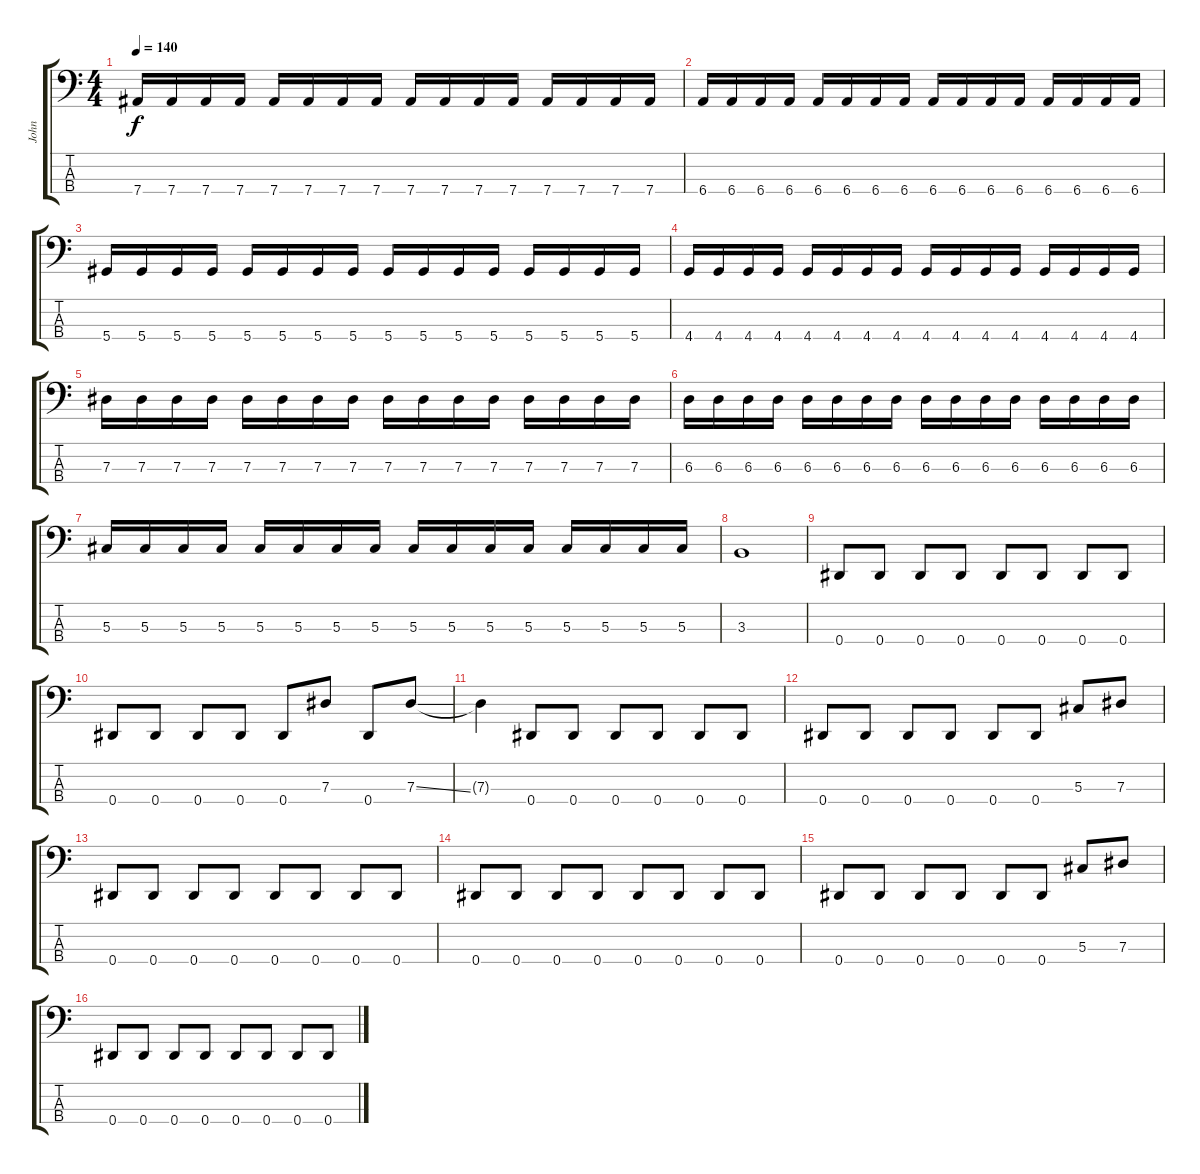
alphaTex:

\track ("John" "John") {instrument electricbassfinger}
\staff {score tabs}
\tuning (Gb2 Db2 Ab1 Eb1) {hide}
\ts (4 4)
\tempo 140
\clef f4
\ks c
7.4.16{dy f} 7.4.16 7.4.16 7.4.16 7.4.16 7.4.16 7.4.16 7.4.16 7.4.16 7.4.16 7.4.16 7.4.16 7.4.16 7.4.16 7.4.16 7.4.16 |
6.4.16 6.4.16 6.4.16 6.4.16 6.4.16 6.4.16 6.4.16 6.4.16 6.4.16 6.4.16 6.4.16 6.4.16 6.4.16 6.4.16 6.4.16 6.4.16 |
5.4.16 5.4.16 5.4.16 5.4.16 5.4.16 5.4.16 5.4.16 5.4.16 5.4.16 5.4.16 5.4.16 5.4.16 5.4.16 5.4.16 5.4.16 5.4.16 |
4.4.16 4.4.16 4.4.16 4.4.16 4.4.16 4.4.16 4.4.16 4.4.16 4.4.16 4.4.16 4.4.16 4.4.16 4.4.16 4.4.16 4.4.16 4.4.16 |
7.3.16 7.3.16 7.3.16 7.3.16 7.3.16 7.3.16 7.3.16 7.3.16 7.3.16 7.3.16 7.3.16 7.3.16 7.3.16 7.3.16 7.3.16 7.3.16 |
6.3.16 6.3.16 6.3.16 6.3.16 6.3.16 6.3.16 6.3.16 6.3.16 6.3.16 6.3.16 6.3.16 6.3.16 6.3.16 6.3.16 6.3.16 6.3.16 |
5.3.16 5.3.16 5.3.16 5.3.16 5.3.16 5.3.16 5.3.16 5.3.16 5.3.16 5.3.16 5.3.16 5.3.16 5.3.16 5.3.16 5.3.16 5.3.16 |
3.3.1 |
0.4.8 0.4.8 0.4.8 0.4.8 0.4.8 0.4.8 0.4.8 0.4.8 |
0.4.8 0.4.8 0.4.8 0.4.8 0.4.8 7.3.8 0.4.8 7.3{ss}.8 |
7.3{t}.4 0.4.8 0.4.8 0.4.8 0.4.8 0.4.8 0.4.8 |
0.4.8 0.4.8 0.4.8 0.4.8 0.4.8 0.4.8 5.3.8 7.3.8 |
0.4.8 0.4.8 0.4.8 0.4.8 0.4.8 0.4.8 0.4.8 0.4.8 |
0.4.8 0.4.8 0.4.8 0.4.8 0.4.8 0.4.8 0.4.8 0.4.8 |
0.4.8 0.4.8 0.4.8 0.4.8 0.4.8 0.4.8 5.3.8 7.3.8 |
0.4.8 0.4.8 0.4.8 0.4.8 0.4.8 0.4.8 0.4.8 0.4.8
